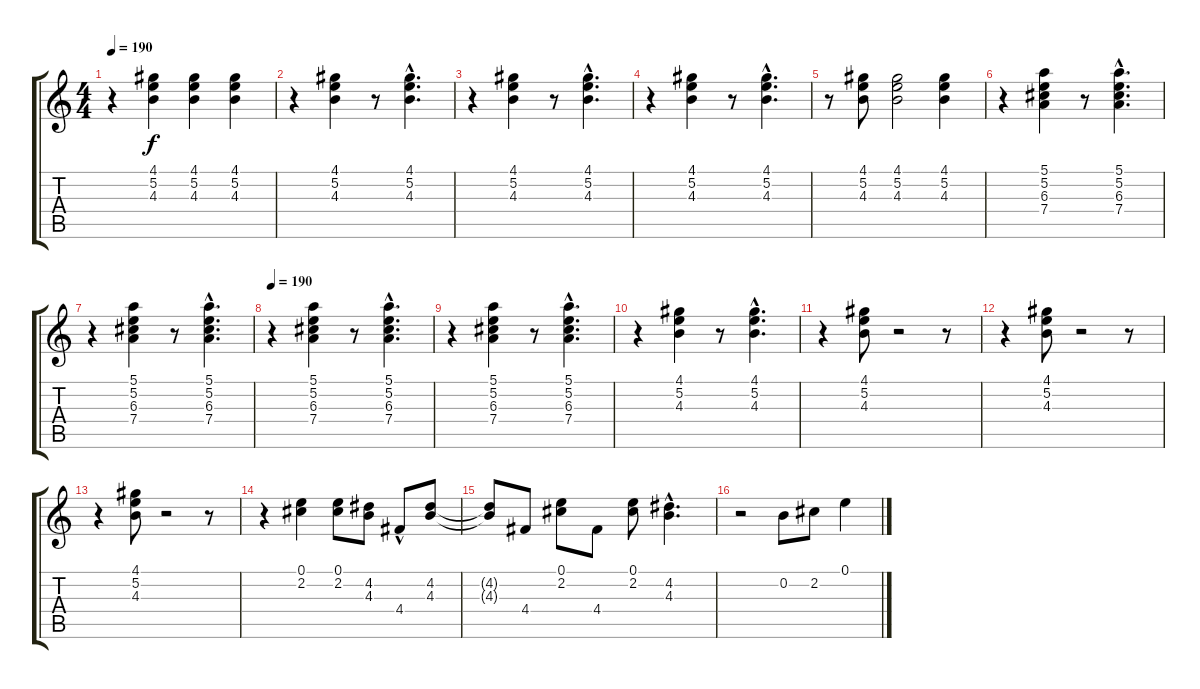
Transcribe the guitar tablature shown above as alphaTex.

\track "" {instrument overdrivenguitar}
\staff {score tabs}
\tuning (E4 B3 G3 D3 A2 E2) {hide}
\ts (4 4)
\tempo 190
\clef g2
\ks c
r.4{dy f} (4.1 5.2 4.3).4 (4.1 5.2 4.3).4 (4.1 5.2 4.3).4 |
r.4 (4.1 5.2 4.3).4 r.8 (4.1{hac} 5.2{hac} 4.3{hac}).4{d} |
r.4 (4.1 5.2 4.3).4 r.8 (4.1{hac} 5.2{hac} 4.3{hac}).4{d} |
r.4 (4.1 5.2 4.3).4 r.8 (4.1{hac} 5.2{hac} 4.3{hac}).4{d} |
r.8 (4.1 5.2 4.3).8 (4.1 5.2 4.3).2 (4.1 5.2 4.3).4 |
r.4 (5.1 5.2 6.3 7.4).4 r.8 (5.1{hac} 5.2{hac} 6.3{hac} 7.4{hac}).4{d} |
r.4 (5.1 5.2 6.3 7.4).4 r.8 (5.1{hac} 5.2{hac} 6.3{hac} 7.4{hac}).4{d} |
\tempo 190
r.4 (5.1 5.2 6.3 7.4).4 r.8 (5.1{hac} 5.2{hac} 6.3{hac} 7.4{hac}).4{d} |
r.4 (5.1 5.2 6.3 7.4).4 r.8 (5.1{hac} 5.2{hac} 6.3{hac} 7.4{hac}).4{d} |
r.4 (4.1 5.2 4.3).4 r.8 (4.1{hac} 5.2{hac} 4.3{hac}).4{d} |
r.4 (4.1 5.2 4.3).8 r.2 r.8 |
r.4 (4.1 5.2 4.3).8 r.2 r.8 |
r.4 (4.1 5.2 4.3).8 r.2 r.8 |
r.4 (0.1 2.2).4 (0.1 2.2).8 (4.2 4.3).8 4.4{hac}.8 (4.2 4.3).8 |
(4.2{t} 4.3{t}).8 4.4.8 (0.1 2.2).8 4.4.8 (0.1 2.2).8 (4.2{hac} 4.3{hac}).4{d} |
r.2 0.2.8 2.2.8 0.1.4
